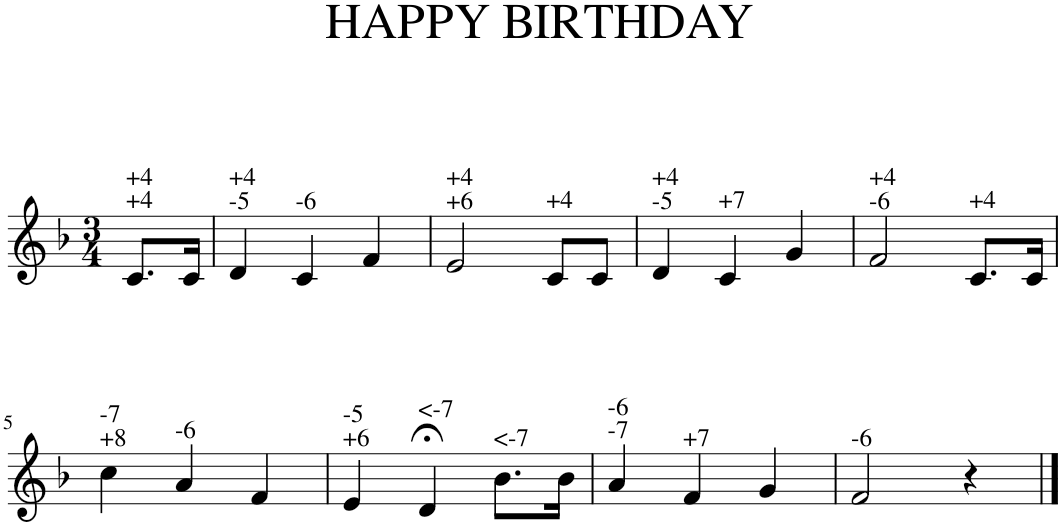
**kern
*part1
*staff1
*clefG2
*k[b-]
*M3/4
=
!LO:TX:a:t=+4
!LO:TX:a:t=+4
8.c/L
16c/Jk
=1
!LO:TX:a:t=-5
!LO:TX:a:t=+4
4d/
!LO:TX:a:t=-6
4c/
4f/
=2
!LO:TX:a:t=+6
!LO:TX:a:t=+4
2e/
!LO:TX:a:t=+4
8c/L
8c/J
=3
!LO:TX:a:t=-5
!LO:TX:a:t=+4
4d/
!LO:TX:a:t=+7
4c/
4g/
=4
!LO:TX:a:t=-6
!LO:TX:a:t=+4
2f/
!LO:TX:a:t=+4
8.c/L
16c/Jk
!!LO:LB:g=z
=5
!LO:TX:a:t=+8
!LO:TX:a:t=-7
4cc\
!LO:TX:a:t=-6
4a/
4f/
=6
!LO:TX:a:t=+6
!LO:TX:a:t=-5
4e/
!LO:TX:a:t=<-7
4d;</
!LO:TX:a:t=<-7
8.b-\L
16b-\Jk
=7
!LO:TX:a:t=-7
!LO:TX:a:t=-6
4a/
!LO:TX:a:t=+7
4f/
4g/
=8
!LO:TX:a:t=-6
2f/
4r
==
*-
